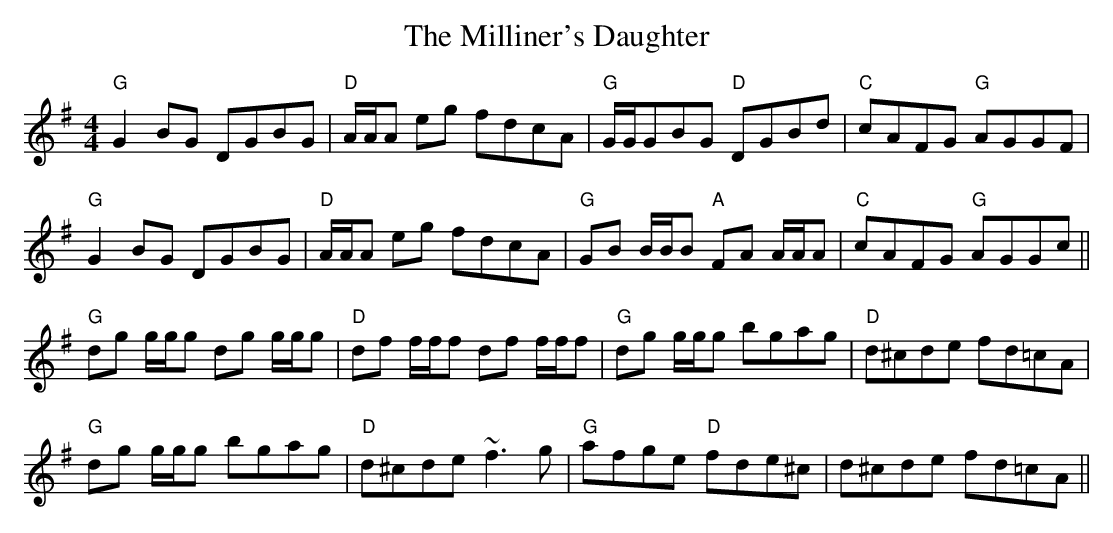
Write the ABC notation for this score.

X:1
T: The Milliner's Daughter
M: 4/4
L: 1/8
K: Gmaj
"G"G2BG DGBG|"D"A/A/A eg fdcA|"G"G/G/GBG "D"DGBd|"C"cAFG "G"AGGF|
"G"G2BG DGBG|"D"A/A/A eg fdcA|"G"GB B/B/B "A"FA A/A/A|"C"cAFG "G"AGGc||
"G"dg g/g/g dg g/g/g|"D"df f/f/f df f/f/f|"G"dg g/g/g bgag|"D"d^cde fd=cA|
"G"dg g/g/g bgag|"D"d^cde ~f3g|"G"afge "D"fde^c|d^cde fd=cA||
